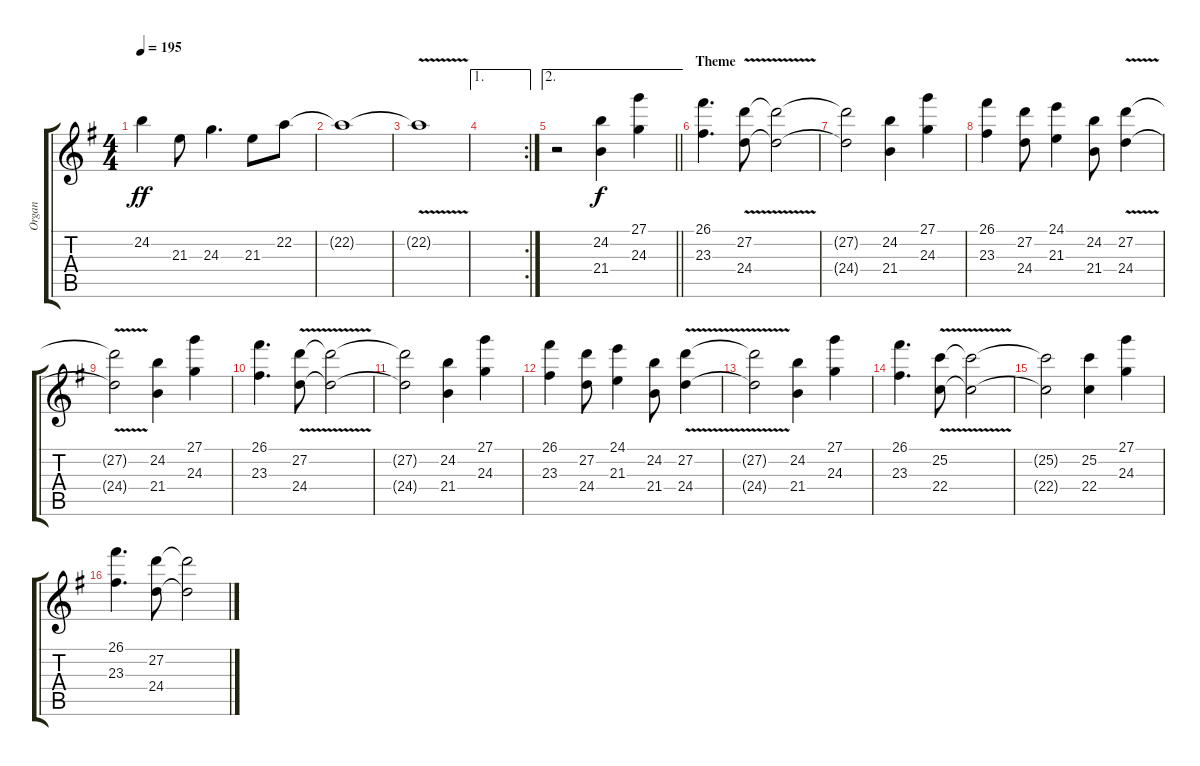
\track ("Organ" "Organ") {instrument rockorgan}
\staff {score tabs}
\tuning (E4 B3 G3 D3 A2 E2) {hide}
\ts (4 4)
\tempo 195
\clef g2
\ks g
24.2{t}.4{dy ff} 21.3.8 24.3.4{d} 21.3.8 22.2.8 |
22.2{t}.1 |
22.2{v t}.1 |
\ae 1
\rc 2
|
\ae 2
\barLineRight lightlight
r.2 (24.2 21.4).4{dy f} (27.1 24.3).4 |
\section ("" "Theme")
(26.1 23.3).4{d} (27.2{v} 24.4{v}).8 (27.2{t} 24.4{t}).2 |
(27.2{t} 24.4{t}).2 (24.2 21.4).4 (27.1 24.3).4 |
(26.1 23.3).4 (27.2 24.4).8 (24.1 21.3).4 (24.2 21.4).8 (27.2{v} 24.4{v}).4 |
(27.2{t} 24.4{t}).2 (24.2 21.4).4 (27.1 24.3).4 |
(26.1 23.3).4{d} (27.2{v} 24.4{v}).8 (27.2{t} 24.4{t}).2 |
(27.2{t} 24.4{t}).2 (24.2 21.4).4 (27.1 24.3).4 |
(26.1 23.3).4 (27.2 24.4).8 (24.1 21.3).4 (24.2 21.4).8 (27.2{v} 24.4{v}).4 |
(27.2{t} 24.4{t}).2 (24.2 21.4).4 (27.1 24.3).4 |
(26.1 23.3).4{d} (25.2{v} 22.4{v}).8 (25.2{t} 22.4{t}).2 |
(25.2{t} 22.4{t}).2 (25.2 22.4).4 (27.1 24.3).4 |
(26.1 23.3).4{d} (27.2 24.4).8 (27.2{t} 24.4{t}).2
